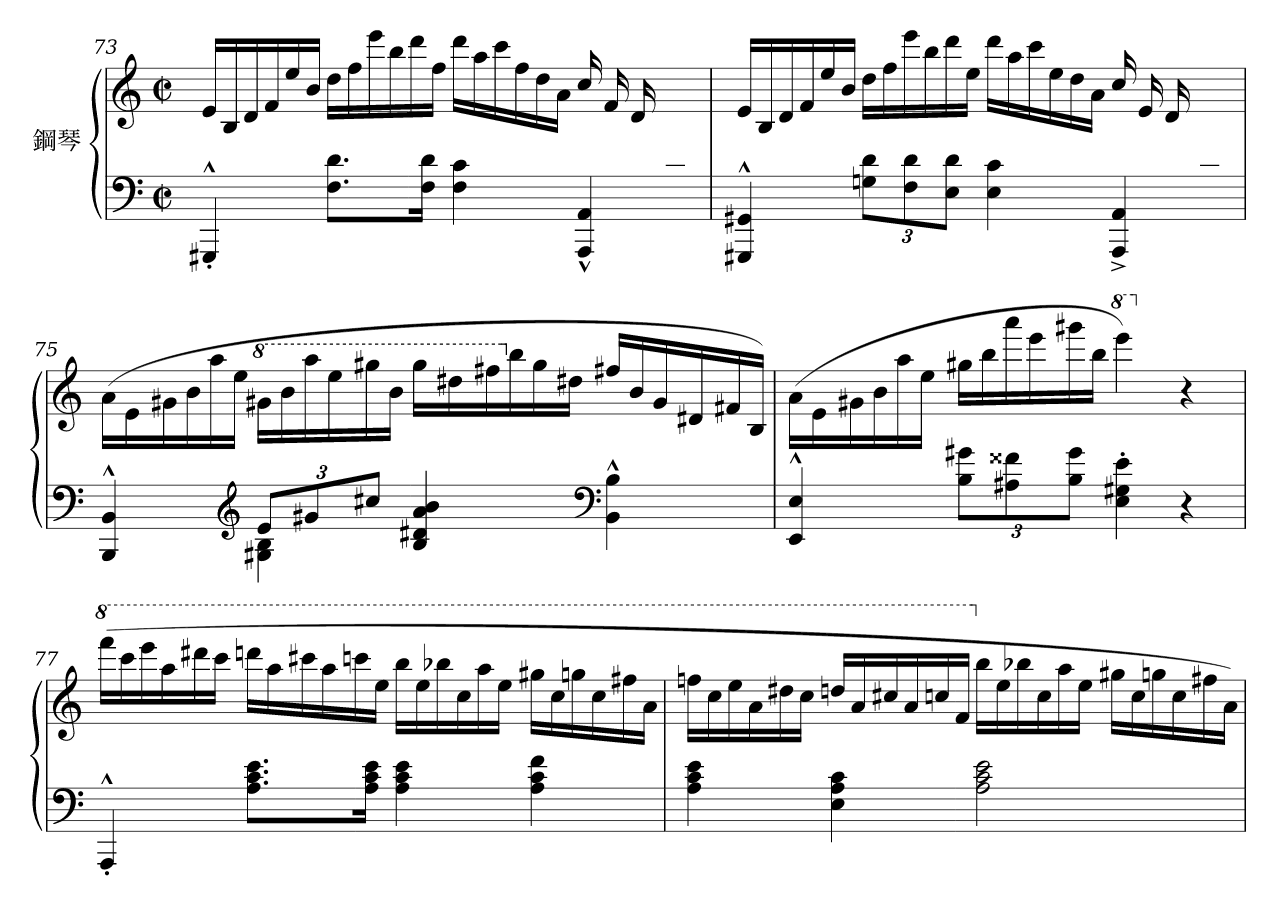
**kern	**kern
*part1	*part1
*staff2	*staff1
*I"鋼琴	*
!!LO:LB:g=z
*clefF4	*clefG2
*k[]	*k[]
*M2/2	*M2/2
*met(c|)	*met(c|)
=73	=73
*^	*
*	*	*Xtuplet
2..ryy	4GGG#X'^^/	(>24e/LL
.	.	24B/
.	.	24d/
.	.	24f/
.	.	24ee/
.	.	24b/JJ
.	8.F\ 8.d\L	24dd\LL
.	.	24ff\
.	.	24eee\
.	.	24bb\
.	.	24ddd\
.	16F\ 16d\Jk	.
.	.	24ff\JJ
.	4F\ 4c\	24ddd\LL
.	.	24aa\
.	.	24ccc\
.	.	24ff\
.	.	24dd\
.	.	24a\JJ
.	4AAA/^^ 4AA/^^	24cc/LL
.	.	24f/
.	.	24d/
24A/	.	8ryy
24c/	.	.
24F/JJ)	.	.
=74	=74	=74
2..ryy	4GGG#X/^^ 4GG#X/^^	(>24e/LL
.	.	24B/
.	.	24d/
.	.	24f/
.	.	24ee/
.	.	24b/JJ
*	*Xbrackettup	*
.	12Gn\ 12d\L	24dd\LL
.	.	24ff\
.	12F\ 12d\	24eee\
.	.	24bb\
.	12E\ 12d\J	24ddd\
.	.	24ee\JJ
.	4E\ 4c\	24ddd\LL
.	.	24aa\
.	.	24ccc\
.	.	24ee\
.	.	24dd\
.	.	24a\JJ
.	4AAA/^ 4AA/^	24cc/LL
.	.	24e/
.	.	24d/
24A/	.	8ryy
24c/	.	.
24B/JJ)	.	.
!!LO:PB:g=z
=75	=75	=75
4BBB/^^ 4BB/^^	4ryy	(>24a\LL
.	.	24e\
.	.	24g#X\
.	.	24b\
.	.	24aa\
.	.	24ee\JJ
*clefG2	*	*
*	*	*8va
12e/L	4G#X\ 4B\	24gg#X\LL
.	.	24bb\
12g#X/	.	24aaa\
.	.	24eee\
12cc#X/J	.	24ggg#X\
.	.	24bb\JJ
4B/ 4d#X/ 4a/ 4b/	2ryy	24ggg#\LL
.	.	24ddd#X\
.	.	24fff#X\
*	*	*X8va
.	.	24bb\
.	.	24gg#\
.	.	24dd#X\JJ
*clefF4	*	*
4BB\^^ 4B\^^	.	24ff#X/LL
.	.	24b/
.	.	24g#/
.	.	24d#X/
.	.	24f#X/
.	.	24B/JJ)
*v	*v	*
=76	=76
4EE/^^ 4E/^^	(>24a\LL
.	24e\
.	24g#X\
.	24b\
.	24aa\
.	24ee\JJ
12B\ 12g#X\L	24gg#X\LL
.	24bb\
12A#X\ 12f##X\	24aaa\
.	24eee\
12B\ 12g#\J	24ggg#X\
.	24bb\JJ
*	*8va
4E\' 4G#X\' 4e\'	4eeee\)
*	*X8va
4r	4r
!!LO:LB:g=z
=77	=77
*	*8va
4AAA'^^/	(>24ffff\LL
.	24cccc\
.	24eeee\
.	24aaa\
.	24dddd#X\
.	24cccc\JJ
8.A\ 8.c\ 8.e\L	24ddddn\LL
.	24aaa\
.	24cccc#X\
.	24aaa\
.	24ccccn\
16A\ 16c\ 16e\Jk	.
.	24eee\JJ
4A\ 4c\ 4e\	24bbb\LL
.	24eee\
.	24bbb-X\
.	24ccc\
.	24aaa\
.	24eee\JJ
4A\ 4c\ 4f\	24ggg#X\LL
.	24ccc\
.	24gggn\
.	24ccc\
.	24fff#X\
.	24aa\JJ
=78	=78
4A\ 4c\ 4e\	24fffn\LL
.	24ccc\
.	24eee\
.	24aa\
.	24ddd#X\
.	24ccc\JJ
4E\ 4A\ 4c\	24dddn/LL
.	24aa/
.	24ccc#X/
.	24aa/
.	24cccn/
.	24ff/JJ
*	*X8va
2A\ 2c\ 2e\	24bb\LL
.	24ee\
.	24bb-X\
.	24cc\
.	24aa\
.	24ee\JJ
.	24gg#X\LL
.	24cc\
.	24ggn\
.	24cc\
.	24ff#X\
.	24a\JJ)
=	=
*-	*-
